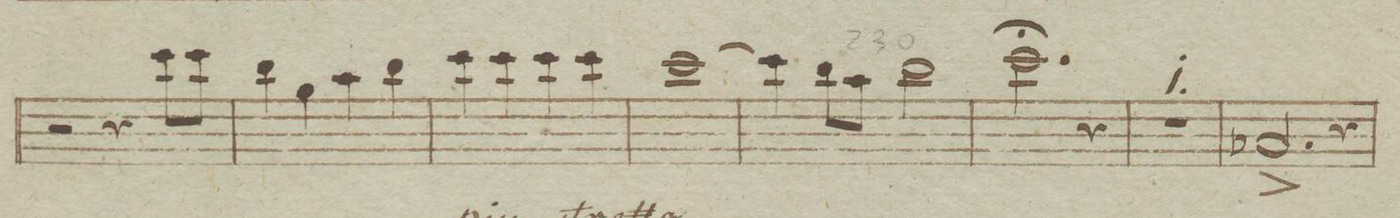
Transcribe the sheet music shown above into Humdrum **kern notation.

**kern	**dynam
*I"Fagotto Primo.	*
*clefF4	*
*k[b-e-a-]	*
*met(c)	*
*M4/4	*
2r	.
4r	.
8e-\L	.
8e-\J	.
=223	=223
4d\	.
4B-\	.
4c\	.
4d\	.
=224	=224
4e-\	.
4e-\	.
4e-\	.
4e-\	.
=225	=225
[1e-	.
=226	=226
4e-\]	.
8d\L	.
8c\J	.
2d\	.
=227	=227
2.e-;\	.
4r	.
=228	=228
1r	.
=229	=229
2.C-X^</	.
4r	.
=230	=230
*-	*-
